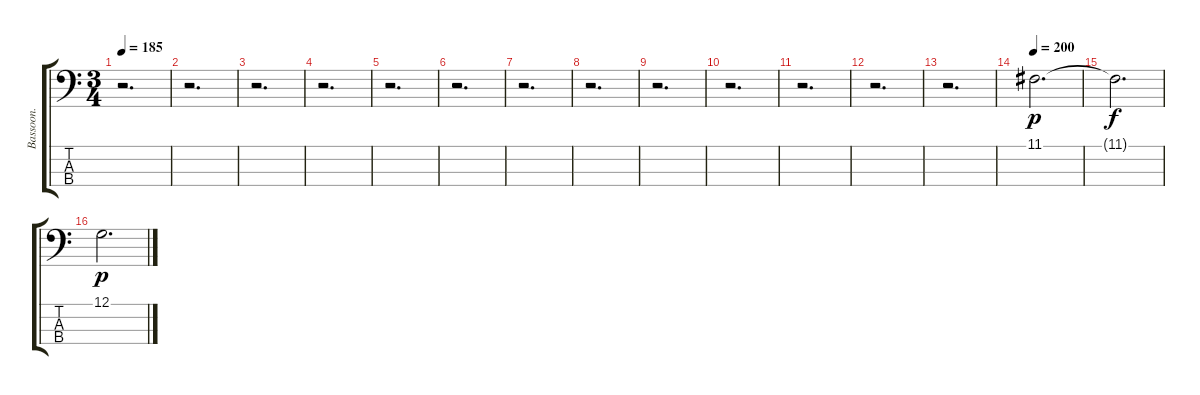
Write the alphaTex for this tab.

\track ("Bassoon." "Bassoon.") {instrument bassoon}
\staff {score tabs}
\tuning (G2 D2 A1 E1) {hide}
\ts (3 4)
\tempo 185
\clef f4
\ks c
r.2{d dy f} |
r.2{d} |
r.2{d} |
r.2{d} |
r.2{d} |
r.2{d} |
r.2{d} |
r.2{d} |
r.2{d} |
r.2{d} |
r.2{d} |
r.2{d} |
r.2{d} |
\tempo 200
11.1.2{d dy p} |
11.1{t}.2{d dy f} |
12.1.2{d dy p}
